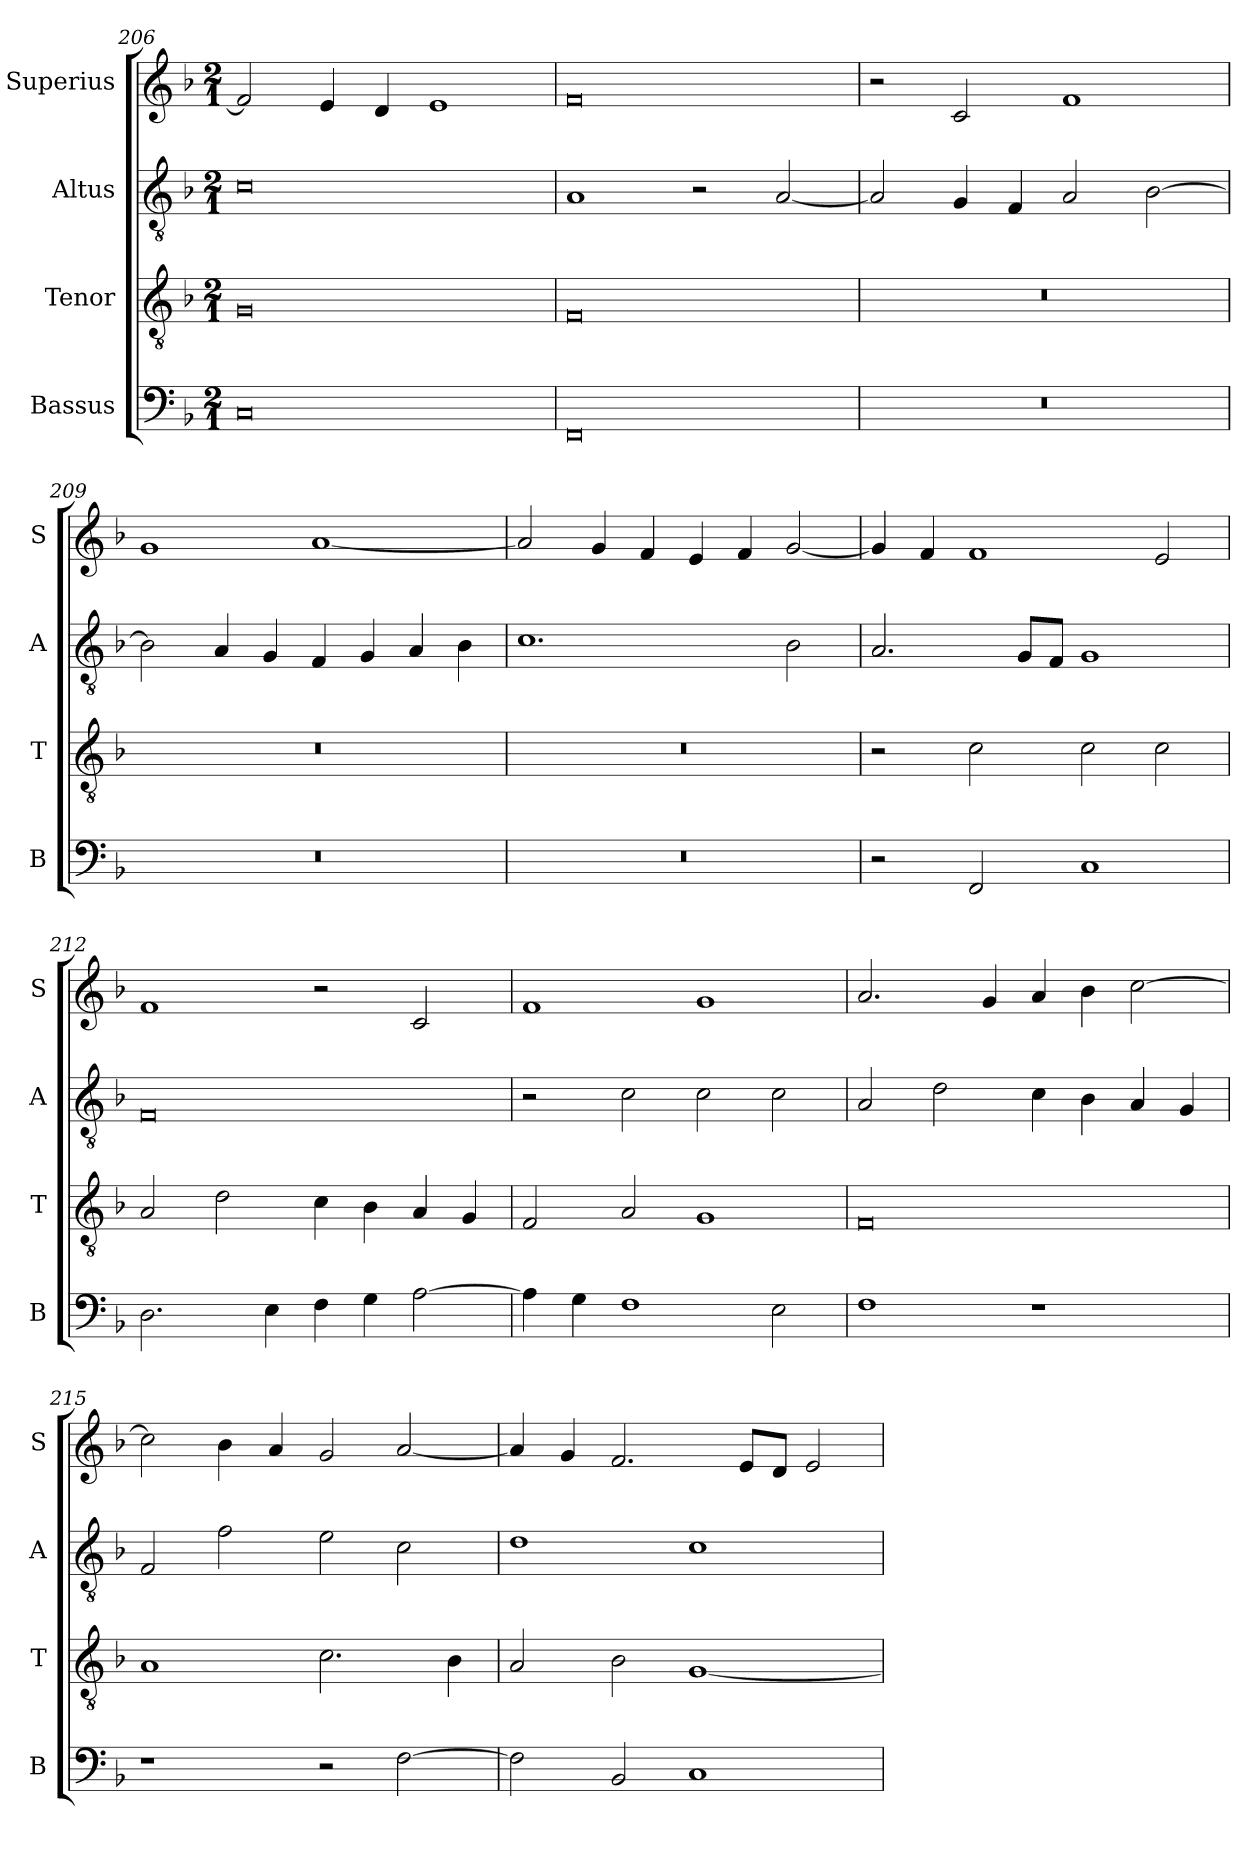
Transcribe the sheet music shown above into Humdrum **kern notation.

**kern	**kern	**kern	**kern
*part4	*part3	*part2	*part1
*staff4	*staff3	*staff2	*staff1
*I"Bassus	*I"Tenor	*I"Altus	*I"Superius
*I'B	*I'T	*I'A	*I'S
*clefF4	*clefGv2	*clefGv2	*clefG2
*k[b-]	*k[b-]	*k[b-]	*k[b-]
*F:	*F:	*F:	*F:
*M2/1	*M2/1	*M2/1	*M2/1
=206	=206	=206	=206
0C	0G	0c	2f]
.	.	.	4e
.	.	.	4d
.	.	.	1e
=207	=207	=207	=207
0FF	0F	1A	0f
.	.	2r	.
.	.	[2A	.
=208	=208	=208	=208
0r	0r	2A]	2r
.	.	4G	2c
.	.	4F	.
.	.	2A	1f
.	.	[2B-	.
=209	=209	=209	=209
0r	0r	2B-]	1g
.	.	4A	.
.	.	4G	.
.	.	4F	[1a
.	.	4G	.
.	.	4A	.
.	.	4B-	.
=210	=210	=210	=210
0r	0r	1.c	2a]
.	.	.	4g
.	.	.	4f
.	.	.	4e
.	.	.	4f
.	.	2B-	[2g
=211	=211	=211	=211
2r	2r	2.A	4g]
.	.	.	4f
2FF	2c	.	1f
.	.	8GL	.
.	.	8FJ	.
1C	2c	1G	.
.	2c	.	2e
=212	=212	=212	=212
2.D	2A	0F	1f
.	2d	.	.
4E	.	.	.
4F	4c	.	2r
4G	4B-	.	.
[2A	4A	.	2c
.	4G	.	.
=213	=213	=213	=213
4A]	2F	2r	1f
4G	.	.	.
1F	2A	2c	.
.	1G	2c	1g
2E	.	2c	.
=214	=214	=214	=214
1F	0F	2A	2.a
.	.	2d	.
.	.	.	4g
1r	.	4c	4a
.	.	4B-	4b-
.	.	4A	[2cc
.	.	4G	.
=215	=215	=215	=215
1r	1A	2F	2cc]
.	.	2f	4b-
.	.	.	4a
2r	2.c	2e	2g
[2F	.	2c	[2a
.	4B-	.	.
=216	=216	=216	=216
2F]	2A	1d	4a]
.	.	.	4g
2BB-	2B-	.	2.f
1C	[1G	1c	.
.	.	.	8eL
.	.	.	8dJ
.	.	.	2e
=	=	=	=
*-	*-	*-	*-
